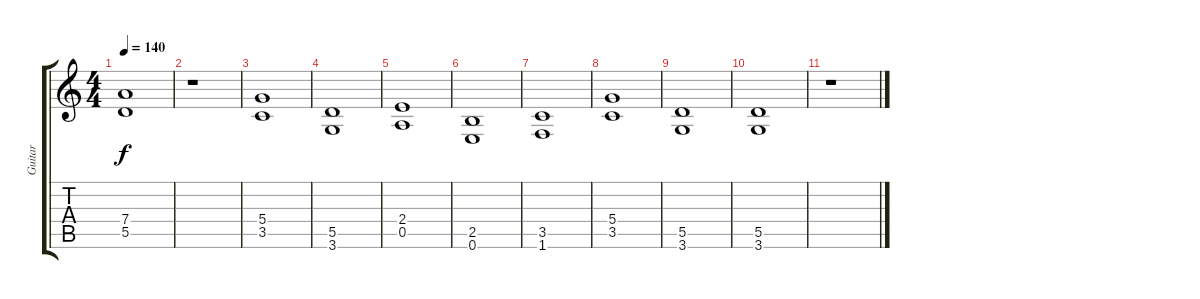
\track ("Guitar" "Guitar") {instrument distortionguitar}
\staff {score tabs}
\tuning (E4 B3 G3 D3 A2 E2) {hide}
\ts (4 4)
\tempo 140
\clef g2
\ks c
(7.4 5.5).1{dy f} |
r.1 |
(5.4 3.5).1 |
(5.5 3.6).1 |
(2.4 0.5).1 |
(2.5 0.6).1 |
(3.5 1.6).1 |
(5.4 3.5).1 |
(5.5 3.6).1 |
(5.5 3.6).1 |
r.1
